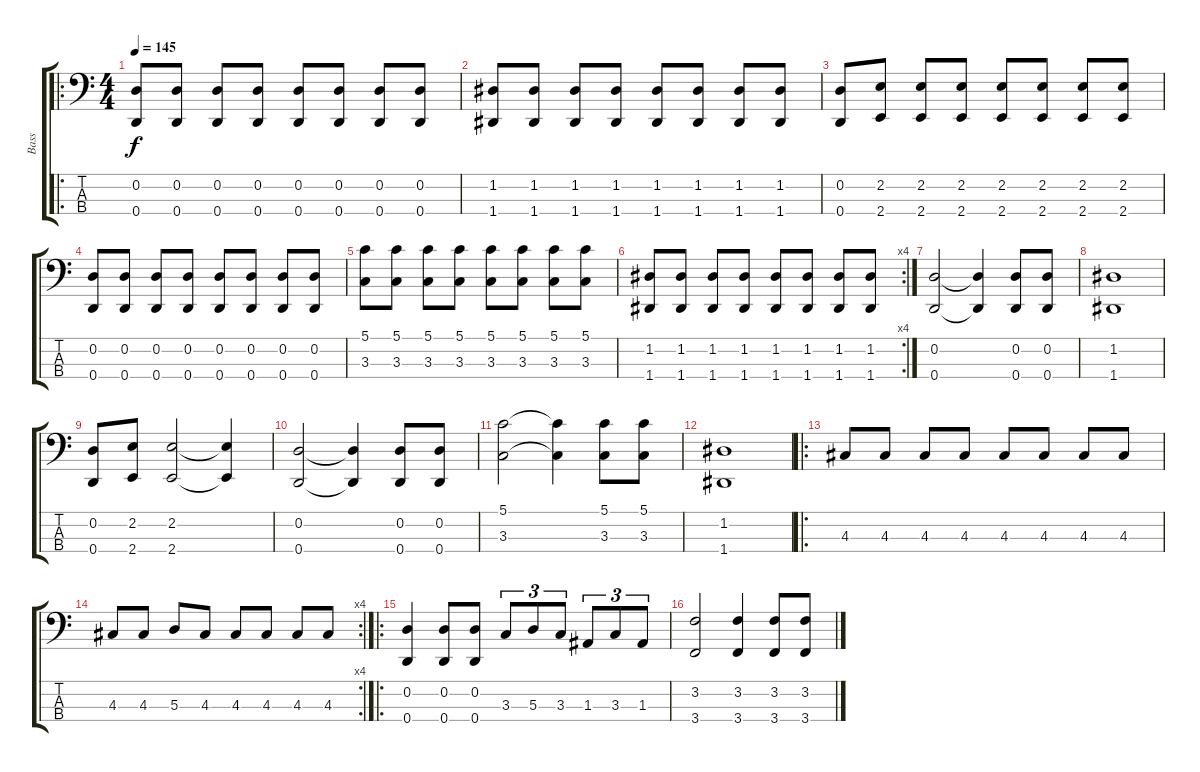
\track ("Bass" "Bass") {instrument electricbasspick}
\staff {score tabs}
\tuning (G2 D2 A1 D1) {hide}
\ro
\ts (4 4)
\tempo 145
\clef f4
\ks c
(0.2 0.4).8{dy f} (0.2 0.4).8 (0.2 0.4).8 (0.2 0.4).8 (0.2 0.4).8 (0.2 0.4).8 (0.2 0.4).8 (0.2 0.4).8 |
(1.2 1.4).8 (1.2 1.4).8 (1.2 1.4).8 (1.2 1.4).8 (1.2 1.4).8 (1.2 1.4).8 (1.2 1.4).8 (1.2 1.4).8 |
(0.2 0.4).8 (2.2 2.4).8 (2.2 2.4).8 (2.2 2.4).8 (2.2 2.4).8 (2.2 2.4).8 (2.2 2.4).8 (2.2 2.4).8 |
(0.2 0.4).8 (0.2 0.4).8 (0.2 0.4).8 (0.2 0.4).8 (0.2 0.4).8 (0.2 0.4).8 (0.2 0.4).8 (0.2 0.4).8 |
(5.1 3.3).8 (5.1 3.3).8 (5.1 3.3).8 (5.1 3.3).8 (5.1 3.3).8 (5.1 3.3).8 (5.1 3.3).8 (5.1 3.3).8 |
\rc 4
(1.2 1.4).8 (1.2 1.4).8 (1.2 1.4).8 (1.2 1.4).8 (1.2 1.4).8 (1.2 1.4).8 (1.2 1.4).8 (1.2 1.4).8 |
(0.2 0.4).2 (0.2{t} 0.4{t}).4 (0.2 0.4).8 (0.2 0.4).8 |
(1.2 1.4).1 |
(0.2 0.4).8 (2.2 2.4).8 (2.2 2.4).2 (2.2{t} 2.4{t}).4 |
(0.2 0.4).2 (0.2{t} 0.4{t}).4 (0.2 0.4).8 (0.2 0.4).8 |
(5.1 3.3).2 (5.1{t} 3.3{t}).4 (5.1 3.3).8 (5.1 3.3).8 |
(1.2 1.4).1 |
\ro
4.3.8 4.3.8 4.3.8 4.3.8 4.3.8 4.3.8 4.3.8 4.3.8 |
\rc 4
4.3.8 4.3.8 5.3.8 4.3.8 4.3.8 4.3.8 4.3.8 4.3.8 |
\ro
(0.2 0.4).4 (0.2 0.4).8 (0.2 0.4).8 3.3.8{tu (3 2)} 5.3.8{tu (3 2)} 3.3.8{tu (3 2)} 1.3.8{tu (3 2)} 3.3.8{tu (3 2)} 1.3.8{tu (3 2)} |
(3.2 3.4).2 (3.2 3.4).4 (3.2 3.4).8 (3.2 3.4).8
